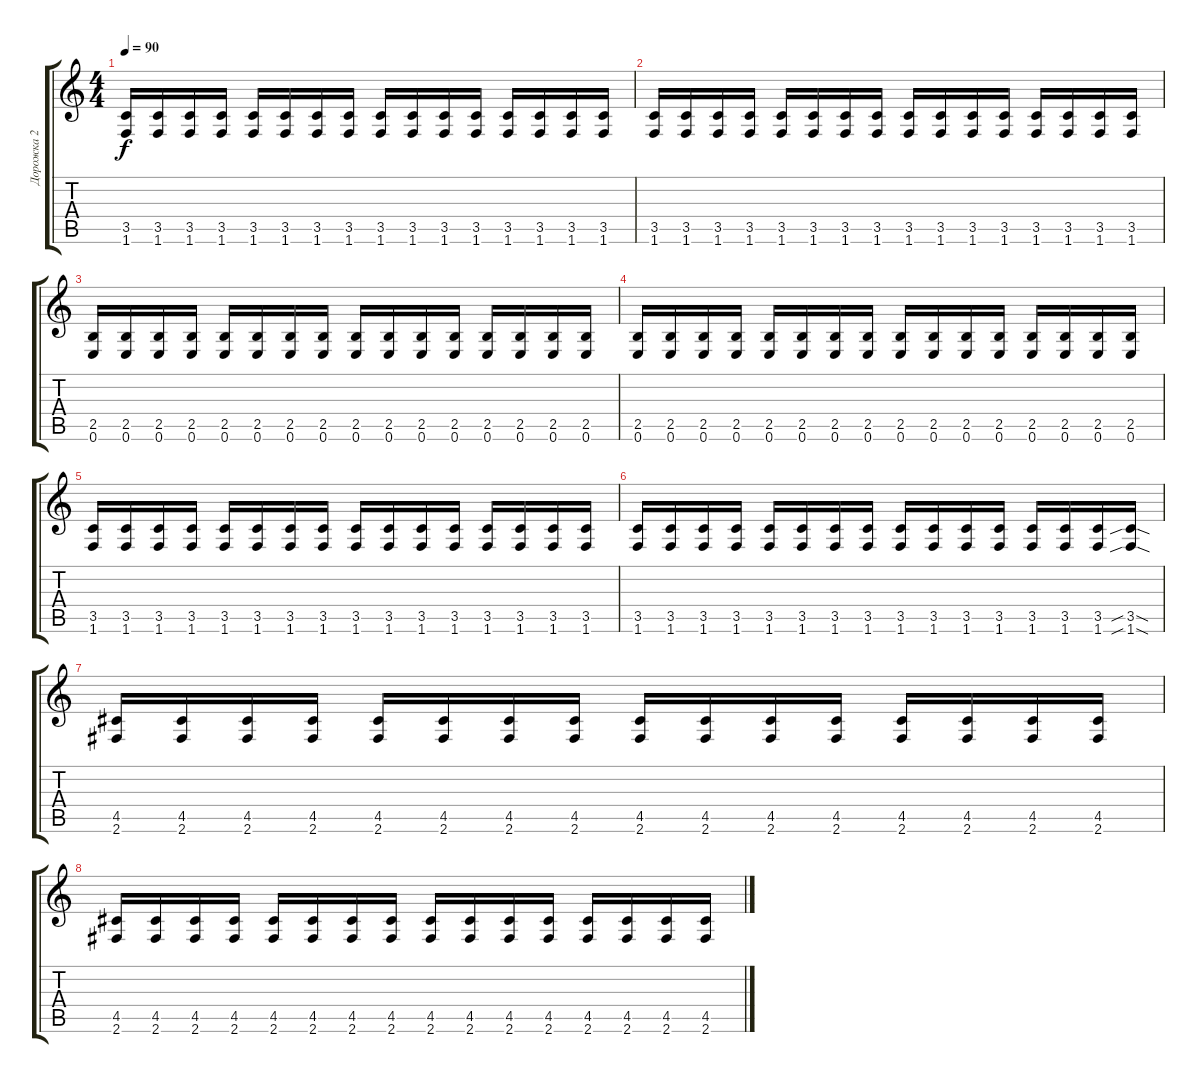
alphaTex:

\track ("Дорожка 2" "Дорожка 2") {instrument distortionguitar}
\staff {score tabs}
\tuning (E4 B3 G3 D3 A2 E2) {hide}
\ts (4 4)
\tempo 90
\clef g2
\ks c
(3.5 1.6).16{dy f} (3.5 1.6).16 (3.5 1.6).16 (3.5 1.6).16 (3.5 1.6).16 (3.5 1.6).16 (3.5 1.6).16 (3.5 1.6).16 (3.5 1.6).16 (3.5 1.6).16 (3.5 1.6).16 (3.5 1.6).16 (3.5 1.6).16 (3.5 1.6).16 (3.5 1.6).16 (3.5 1.6).16 |
(3.5 1.6).16 (3.5 1.6).16 (3.5 1.6).16 (3.5 1.6).16 (3.5 1.6).16 (3.5 1.6).16 (3.5 1.6).16 (3.5 1.6).16 (3.5 1.6).16 (3.5 1.6).16 (3.5 1.6).16 (3.5 1.6).16 (3.5 1.6).16 (3.5 1.6).16 (3.5 1.6).16 (3.5 1.6).16 |
(2.5 0.6).16 (2.5 0.6).16 (2.5 0.6).16 (2.5 0.6).16 (2.5 0.6).16 (2.5 0.6).16 (2.5 0.6).16 (2.5 0.6).16 (2.5 0.6).16 (2.5 0.6).16 (2.5 0.6).16 (2.5 0.6).16 (2.5 0.6).16 (2.5 0.6).16 (2.5 0.6).16 (2.5 0.6).16 |
(2.5 0.6).16 (2.5 0.6).16 (2.5 0.6).16 (2.5 0.6).16 (2.5 0.6).16 (2.5 0.6).16 (2.5 0.6).16 (2.5 0.6).16 (2.5 0.6).16 (2.5 0.6).16 (2.5 0.6).16 (2.5 0.6).16 (2.5 0.6).16 (2.5 0.6).16 (2.5 0.6).16 (2.5 0.6).16 |
(3.5 1.6).16 (3.5 1.6).16 (3.5 1.6).16 (3.5 1.6).16 (3.5 1.6).16 (3.5 1.6).16 (3.5 1.6).16 (3.5 1.6).16 (3.5 1.6).16 (3.5 1.6).16 (3.5 1.6).16 (3.5 1.6).16 (3.5 1.6).16 (3.5 1.6).16 (3.5 1.6).16 (3.5 1.6).16 |
(3.5 1.6).16 (3.5 1.6).16 (3.5 1.6).16 (3.5 1.6).16 (3.5 1.6).16 (3.5 1.6).16 (3.5 1.6).16 (3.5 1.6).16 (3.5 1.6).16 (3.5 1.6).16 (3.5 1.6).16 (3.5 1.6).16 (3.5 1.6).16 (3.5 1.6).16 (3.5 1.6).16 (3.5{sib sod} 1.6{sib sod}).16 |
(4.5 2.6).16 (4.5 2.6).16 (4.5 2.6).16 (4.5 2.6).16 (4.5 2.6).16 (4.5 2.6).16 (4.5 2.6).16 (4.5 2.6).16 (4.5 2.6).16 (4.5 2.6).16 (4.5 2.6).16 (4.5 2.6).16 (4.5 2.6).16 (4.5 2.6).16 (4.5 2.6).16 (4.5 2.6).16 |
(4.5 2.6).16 (4.5 2.6).16 (4.5 2.6).16 (4.5 2.6).16 (4.5 2.6).16 (4.5 2.6).16 (4.5 2.6).16 (4.5 2.6).16 (4.5 2.6).16 (4.5 2.6).16 (4.5 2.6).16 (4.5 2.6).16 (4.5 2.6).16 (4.5 2.6).16 (4.5 2.6).16 (4.5 2.6).16
